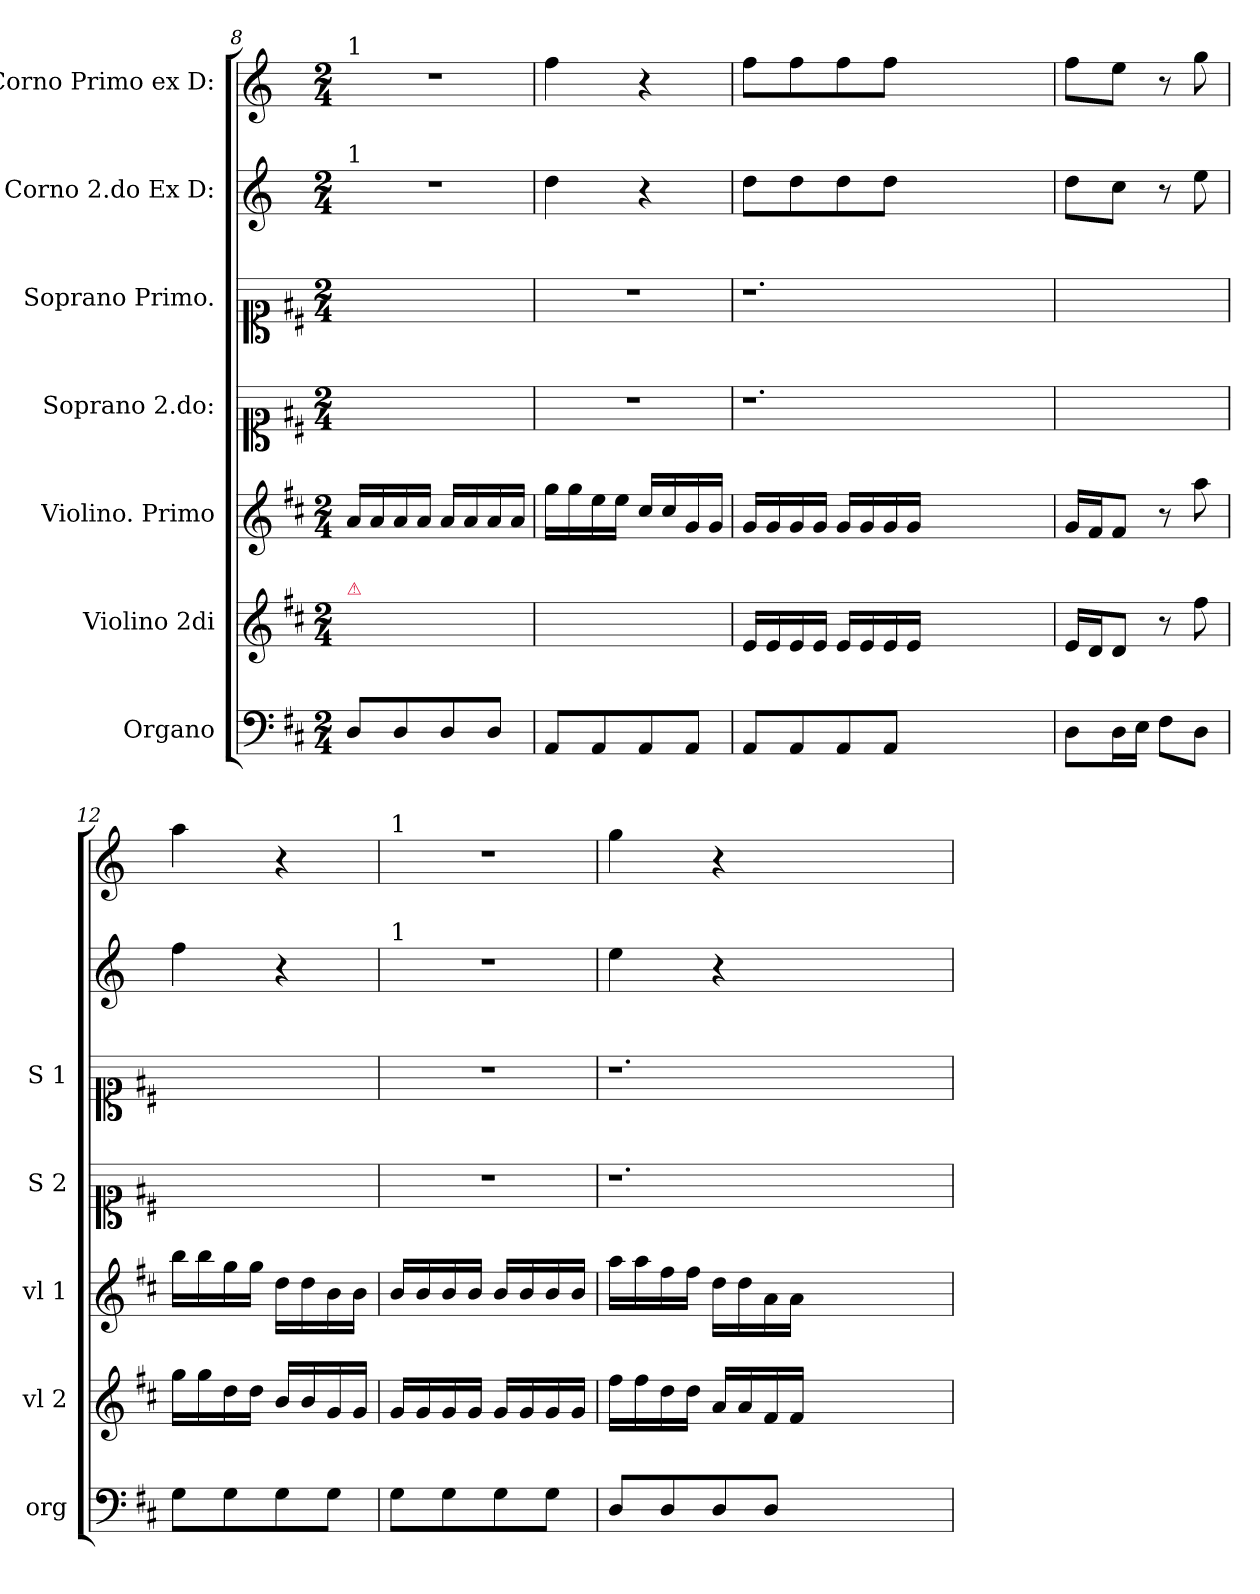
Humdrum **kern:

**kern	**kern	**kern	**kern	**kern	**kern	**kern
*part7	*part6	*part5	*part4	*part3	*part2	*part1
*staff7	*staff6	*staff5	*staff4	*staff3	*staff2	*staff1
*I"Organo	*I"Violino 2di	*I"Violino. Primo	*I"Soprano 2.do:	*I"Soprano Primo.	*I"Corno 2.do Ex D:	*I"Corno Primo ex D:
*I'org	*I'vl 2	*I'vl 1	*I'S 2	*I'S 1	*	*
*clefF4	*clefG2	*clefG2	*clefC1	*clefC1	*clefG2	*clefG2
*	*	*	*	*	*ITrd6c10	*ITrd6c10
*k[f#c#]	*k[f#c#]	*k[f#c#]	*k[f#c#]	*k[f#c#]	*k[f#c#]	*k[f#c#]
*D:	*D:	*D:	*D:	*D:	*D:	*D:
*M2/4	*M2/4	*M2/4	*M2/4	*M2/4	*M2/4	*M2/4
=8	=8	=8	=8	=8	=8	=8
!	!	!	!	!	!	!LO:TX:a:t=1
!	!	!	!	!	!LO:TX:a:t=1	!
!	!LO:TX:a:color=crimson:t=⚠	!	!	!	!	!
8D/L	2ryy	16a/LL	2ryy	2ryy	2r	2r
.	.	16a/	.	.	.	.
8D/	.	16a/	.	.	.	.
.	.	16a/JJ	.	.	.	.
8D/	.	16a/LL	.	.	.	.
.	.	16a/	.	.	.	.
8D/J	.	16a/	.	.	.	.
.	.	16a/JJ	.	.	.	.
=9	=9	=9	=9	=9	=9	=9
8AA/L	2ryy	16gg\LL	2r	2r	4e\	4g\
.	.	16gg\	.	.	.	.
8AA/	.	16ee\	.	.	.	.
.	.	16ee\JJ	.	.	.	.
8AA/	.	16cc#/LL	.	.	4r	4r
.	.	16cc#/	.	.	.	.
8AA/J	.	16g/	.	.	.	.
.	.	16g/JJ	.	.	.	.
=10	=10	=10	=10	=10	=10	=10
8AA/L	16e/LL	16g/LL	1.r	1.r	8e\L	8g\L
.	16e/	16g/	.	.	.	.
8AA/	16e/	16g/	.	.	8e\	8g\
.	16e/JJ	16g/JJ	.	.	.	.
8AA/	16e/LL	16g/LL	.	.	8e\	8g\
.	16e/	16g/	.	.	.	.
8AA/J	16e/	16g/	.	.	8e\J	8g\J
.	16e/JJ	16g/JJ	.	.	.	.
1ryy	1ryy	1ryy	.	.	1ryy	1ryy
=11	=11	=11	=11	=11	=11	=11
8D\L	16e/LL	16g/LL	2ryy	2ryy	8e\L	8g\L
.	16d/J	16f#/J	.	.	.	.
16D\L	8d/J	8f#/J	.	.	8d\J	8f#\J
16E\JJ	.	.	.	.	.	.
8F#\L	8r	8r	.	.	8r	8r
8D\J	8ff#\	8aa\	.	.	8f#\	8a\
=12	=12	=12	=12	=12	=12	=12
8G\L	16gg\LL	16bb\LL	2ryy	2ryy	4g\	4b\
.	16gg\	16bb\	.	.	.	.
8G\	16dd\	16gg\	.	.	.	.
.	16dd\JJ	16gg\JJ	.	.	.	.
8G\	16b/LL	16dd\LL	.	.	4r	4r
.	16b/	16dd\	.	.	.	.
8G\J	16g/	16b\	.	.	.	.
.	16g/JJ	16b\JJ	.	.	.	.
=13	=13	=13	=13	=13	=13	=13
!	!	!	!	!	!	!LO:TX:a:t=1
!	!	!	!	!	!LO:TX:a:t=1	!
8G\L	16g/LL	16b/LL	2r	2r	2r	2r
.	16g/	16b/	.	.	.	.
8G\	16g/	16b/	.	.	.	.
.	16g/JJ	16b/JJ	.	.	.	.
8G\	16g/LL	16b/LL	.	.	.	.
.	16g/	16b/	.	.	.	.
8G\J	16g/	16b/	.	.	.	.
.	16g/JJ	16b/JJ	.	.	.	.
=14	=14	=14	=14	=14	=14	=14
8D/L	16ff#\LL	16aa\LL	1.r	1.r	4f#\	4a\
.	16ff#\	16aa\	.	.	.	.
8D/	16dd\	16ff#\	.	.	.	.
.	16dd\JJ	16ff#\JJ	.	.	.	.
8D/	16a/LL	16dd\LL	.	.	4r	4r
.	16a/	16dd\	.	.	.	.
8D/J	16f#/	16a\	.	.	.	.
.	16f#/JJ	16a\JJ	.	.	.	.
1ryy	1ryy	1ryy	.	.	1ryy	1ryy
=	=	=	=	=	=	=
*-	*-	*-	*-	*-	*-	*-
